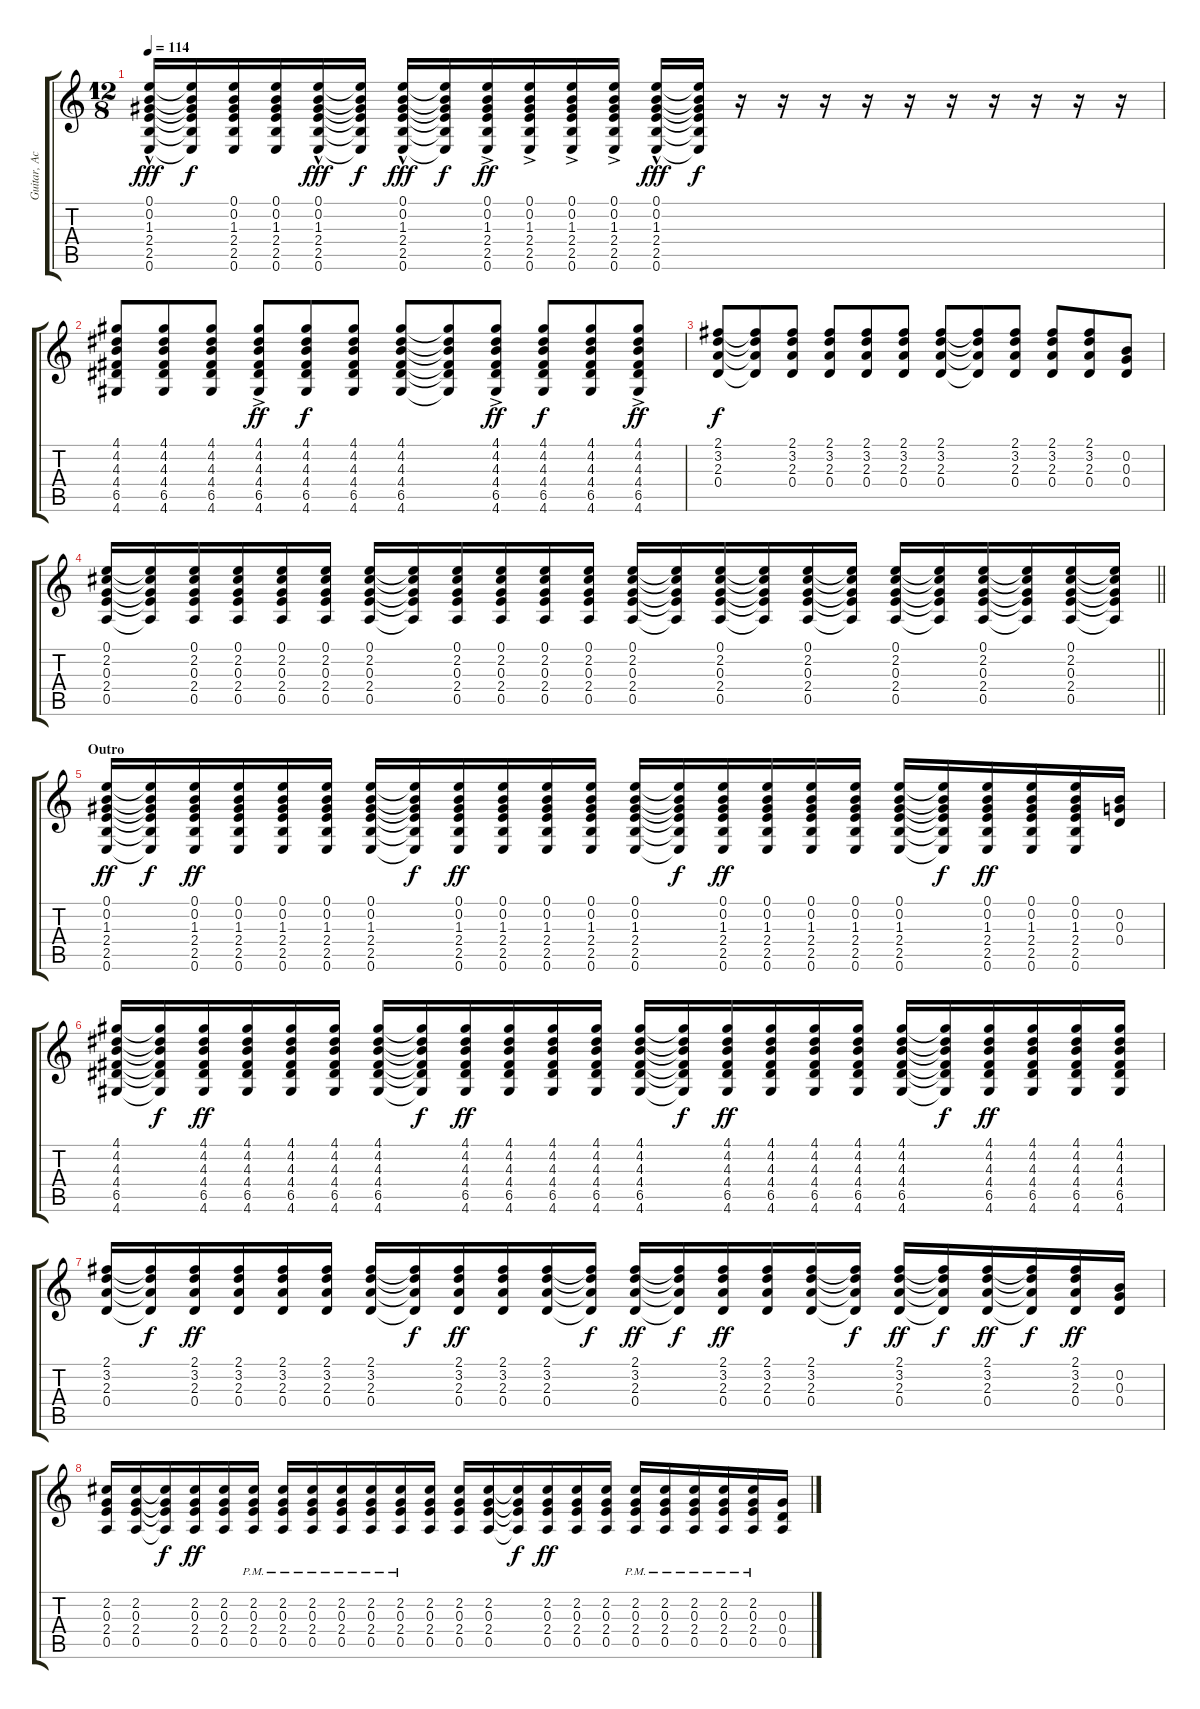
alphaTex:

\track ("Guitar, Acoustic" "Guitar, Ac") {instrument acousticguitarnylon}
\staff {score tabs}
\tuning (E4 B3 G3 D3 A2 E2) {hide}
\ts (12 8)
\tempo 114
\clef g2
\ks c
(0.1{hac} 0.2{hac} 1.3{hac} 2.4{hac} 2.5{hac} 0.6{hac}).16{dy fff} (0.1{t} 0.2{t} 1.3{t} 2.4{t} 2.5{t} 0.6{t}).16{dy f} (0.1 0.2 1.3 2.4 2.5 0.6).16 (0.1 0.2 1.3 2.4 2.5 0.6).16 (0.1{hac} 0.2{hac} 1.3{hac} 2.4{hac} 2.5{hac} 0.6{hac}).16{dy fff} (0.1{t} 0.2{t} 1.3{t} 2.4{t} 2.5{t} 0.6{t}).16{dy f} (0.1{hac} 0.2{hac} 1.3{hac} 2.4{hac} 2.5{hac} 0.6{hac}).16{dy fff} (0.1{t} 0.2{t} 1.3{t} 2.4{t} 2.5{t} 0.6{t}).16{dy f} (0.1{ac} 0.2{ac} 1.3{ac} 2.4{ac} 2.5{ac} 0.6{ac}).16{dy ff} (0.1{ac} 0.2{ac} 1.3{ac} 2.4{ac} 2.5{ac} 0.6{ac}).16 (0.1{ac} 0.2{ac} 1.3{ac} 2.4{ac} 2.5{ac} 0.6{ac}).16 (0.1{ac} 0.2{ac} 1.3{ac} 2.4{ac} 2.5{ac} 0.6{ac}).16 (0.1{hac} 0.2{hac} 1.3{hac} 2.4{hac} 2.5{hac} 0.6{hac}).16{dy fff} (0.1{t} 0.2{t} 1.3{t} 2.4{t} 2.5{t} 0.6{t}).16{dy f} r.16 r.16 r.16 r.16 r.16 r.16 r.16 r.16 r.16 r.16 |
(4.1 4.2 4.3 4.4 6.5 4.6).8 (4.1 4.2 4.3 4.4 6.5 4.6).8 (4.1 4.2 4.3 4.4 6.5 4.6).8 (4.1{ac} 4.2{ac} 4.3{ac} 4.4{ac} 6.5{ac} 4.6{ac}).8{dy ff} (4.1 4.2 4.3 4.4 6.5 4.6).8{dy f} (4.1 4.2 4.3 4.4 6.5 4.6).8 (4.1 4.2 4.3 4.4 6.5 4.6).8 (4.1{t} 4.2{t} 4.3{t} 4.4{t} 6.5{t} 4.6{t}).8 (4.1{ac} 4.2{ac} 4.3{ac} 4.4{ac} 6.5{ac} 4.6{ac}).8{dy ff} (4.1 4.2 4.3 4.4 6.5 4.6).8{dy f} (4.1 4.2 4.3 4.4 6.5 4.6).8 (4.1{ac} 4.2{ac} 4.3{ac} 4.4{ac} 6.5{ac} 4.6{ac}).8{dy ff} |
(2.1 3.2 2.3 0.4).8{dy f} (2.1{t} 3.2{t} 2.3{t} 0.4{t}).8 (2.1 3.2 2.3 0.4).8 (2.1 3.2 2.3 0.4).8 (2.1 3.2 2.3 0.4).8 (2.1 3.2 2.3 0.4).8 (2.1 3.2 2.3 0.4).8 (2.1{t} 3.2{t} 2.3{t} 0.4{t}).8 (2.1 3.2 2.3 0.4).8 (2.1 3.2 2.3 0.4).8 (2.1 3.2 2.3 0.4).8 (0.2 0.3 0.4).8 |
\barLineRight lightlight
(0.1 2.2 0.3 2.4 0.5).16 (0.1{t} 2.2{t} 0.3{t} 2.4{t} 0.5{t}).16 (0.1 2.2 0.3 2.4 0.5).16 (0.1 2.2 0.3 2.4 0.5).16 (0.1 2.2 0.3 2.4 0.5).16 (0.1 2.2 0.3 2.4 0.5).16 (0.1 2.2 0.3 2.4 0.5).16 (0.1{t} 2.2{t} 0.3{t} 2.4{t} 0.5{t}).16 (0.1 2.2 0.3 2.4 0.5).16 (0.1 2.2 0.3 2.4 0.5).16 (0.1 2.2 0.3 2.4 0.5).16 (0.1 2.2 0.3 2.4 0.5).16 (0.1 2.2 0.3 2.4 0.5).16 (0.1{t} 2.2{t} 0.3{t} 2.4{t} 0.5{t}).16 (0.1 2.2 0.3 2.4 0.5).16 (0.1{t} 2.2{t} 0.3{t} 2.4{t} 0.5{t}).16 (0.1 2.2 0.3 2.4 0.5).16 (0.1{t} 2.2{t} 0.3{t} 2.4{t} 0.5{t}).16 (0.1 2.2 0.3 2.4 0.5).16 (0.1{t} 2.2{t} 0.3{t} 2.4{t} 0.5{t}).16 (0.1 2.2 0.3 2.4 0.5).16 (0.1{t} 2.2{t} 0.3{t} 2.4{t} 0.5{t}).16 (0.1 2.2 0.3 2.4 0.5).16 (0.1{t} 2.2{t} 0.3{t} 2.4{t} 0.5{t}).16 |
\section ("" "Outro")
(0.1 0.2 1.3 2.4 2.5 0.6).16{dy ff} (0.1{t} 0.2{t} 1.3{t} 2.4{t} 2.5{t} 0.6{t}).16{dy f} (0.1 0.2 1.3 2.4 2.5 0.6).16{dy ff} (0.1 0.2 1.3 2.4 2.5 0.6).16 (0.1 0.2 1.3 2.4 2.5 0.6).16 (0.1 0.2 1.3 2.4 2.5 0.6).16 (0.1 0.2 1.3 2.4 2.5 0.6).16 (0.1{t} 0.2{t} 1.3{t} 2.4{t} 2.5{t} 0.6{t}).16{dy f} (0.1 0.2 1.3 2.4 2.5 0.6).16{dy ff} (0.1 0.2 1.3 2.4 2.5 0.6).16 (0.1 0.2 1.3 2.4 2.5 0.6).16 (0.1 0.2 1.3 2.4 2.5 0.6).16 (0.1 0.2 1.3 2.4 2.5 0.6).16 (0.1{t} 0.2{t} 1.3{t} 2.4{t} 2.5{t} 0.6{t}).16{dy f} (0.1 0.2 1.3 2.4 2.5 0.6).16{dy ff} (0.1 0.2 1.3 2.4 2.5 0.6).16 (0.1 0.2 1.3 2.4 2.5 0.6).16 (0.1 0.2 1.3 2.4 2.5 0.6).16 (0.1 0.2 1.3 2.4 2.5 0.6).16 (0.1{t} 0.2{t} 1.3{t} 2.4{t} 2.5{t} 0.6{t}).16{dy f} (0.1 0.2 1.3 2.4 2.5 0.6).16{dy ff} (0.1 0.2 1.3 2.4 2.5 0.6).16 (0.1 0.2 1.3 2.4 2.5 0.6).16 (0.2 0.3 0.4).16 |
(4.1 4.2 4.3 4.4 6.5 4.6).16 (4.1{t} 4.2{t} 4.3{t} 4.4{t} 6.5{t} 4.6{t}).16{dy f} (4.1 4.2 4.3 4.4 6.5 4.6).16{dy ff} (4.1 4.2 4.3 4.4 6.5 4.6).16 (4.1 4.2 4.3 4.4 6.5 4.6).16 (4.1 4.2 4.3 4.4 6.5 4.6).16 (4.1 4.2 4.3 4.4 6.5 4.6).16 (4.1{t} 4.2{t} 4.3{t} 4.4{t} 6.5{t} 4.6{t}).16{dy f} (4.1 4.2 4.3 4.4 6.5 4.6).16{dy ff} (4.1 4.2 4.3 4.4 6.5 4.6).16 (4.1 4.2 4.3 4.4 6.5 4.6).16 (4.1 4.2 4.3 4.4 6.5 4.6).16 (4.1 4.2 4.3 4.4 6.5 4.6).16 (4.1{t} 4.2{t} 4.3{t} 4.4{t} 6.5{t} 4.6{t}).16{dy f} (4.1 4.2 4.3 4.4 6.5 4.6).16{dy ff} (4.1 4.2 4.3 4.4 6.5 4.6).16 (4.1 4.2 4.3 4.4 6.5 4.6).16 (4.1 4.2 4.3 4.4 6.5 4.6).16 (4.1 4.2 4.3 4.4 6.5 4.6).16 (4.1{t} 4.2{t} 4.3{t} 4.4{t} 6.5{t} 4.6{t}).16{dy f} (4.1 4.2 4.3 4.4 6.5 4.6).16{dy ff} (4.1 4.2 4.3 4.4 6.5 4.6).16 (4.1 4.2 4.3 4.4 6.5 4.6).16 (4.1 4.2 4.3 4.4 6.5 4.6).16 |
(2.1 3.2 2.3 0.4).16 (2.1{t} 3.2{t} 2.3{t} 0.4{t}).16{dy f} (2.1 3.2 2.3 0.4).16{dy ff} (2.1 3.2 2.3 0.4).16 (2.1 3.2 2.3 0.4).16 (2.1 3.2 2.3 0.4).16 (2.1 3.2 2.3 0.4).16 (2.1{t} 3.2{t} 2.3{t} 0.4{t}).16{dy f} (2.1 3.2 2.3 0.4).16{dy ff} (2.1 3.2 2.3 0.4).16 (2.1 3.2 2.3 0.4).16 (2.1{t} 3.2{t} 2.3{t} 0.4{t}).16{dy f} (2.1 3.2 2.3 0.4).16{dy ff} (2.1{t} 3.2{t} 2.3{t} 0.4{t}).16{dy f} (2.1 3.2 2.3 0.4).16{dy ff} (2.1 3.2 2.3 0.4).16 (2.1 3.2 2.3 0.4).16 (2.1{t} 3.2{t} 2.3{t} 0.4{t}).16{dy f} (2.1 3.2 2.3 0.4).16{dy ff} (2.1{t} 3.2{t} 2.3{t} 0.4{t}).16{dy f} (2.1 3.2 2.3 0.4).16{dy ff} (2.1{t} 3.2{t} 2.3{t} 0.4{t}).16{dy f} (2.1 3.2 2.3 0.4).16{dy ff} (0.2 0.3 0.4).16 |
(2.2 0.3 2.4 0.5).16 (2.2 0.3 2.4 0.5).16 (2.2{t} 0.3{t} 2.4{t} 0.5{t}).16{dy f} (2.2 0.3 2.4 0.5).16{dy ff} (2.2 0.3 2.4 0.5).16 (2.2{pm} 0.3{pm} 2.4{pm} 0.5{pm}).16 (2.2{pm} 0.3{pm} 2.4{pm} 0.5{pm}).16 (2.2{pm} 0.3{pm} 2.4{pm} 0.5{pm}).16 (2.2{pm} 0.3{pm} 2.4{pm} 0.5{pm}).16 (2.2{pm} 0.3{pm} 2.4{pm} 0.5{pm}).16 (2.2{pm} 0.3{pm} 2.4{pm} 0.5{pm}).16 (2.2 0.3 2.4 0.5).16 (2.2 0.3 2.4 0.5).16 (2.2 0.3 2.4 0.5).16 (2.2{t} 0.3{t} 2.4{t} 0.5{t}).16{dy f} (2.2 0.3 2.4 0.5).16{dy ff} (2.2 0.3 2.4 0.5).16 (2.2 0.3 2.4 0.5).16 (2.2{pm} 0.3{pm} 2.4{pm} 0.5{pm}).16 (2.2{pm} 0.3{pm} 2.4{pm} 0.5{pm}).16 (2.2{pm} 0.3{pm} 2.4{pm} 0.5{pm}).16 (2.2{pm} 0.3{pm} 2.4{pm} 0.5{pm}).16 (2.2{pm} 0.3{pm} 2.4{pm} 0.5{pm}).16 (0.3 0.4 0.5).16
